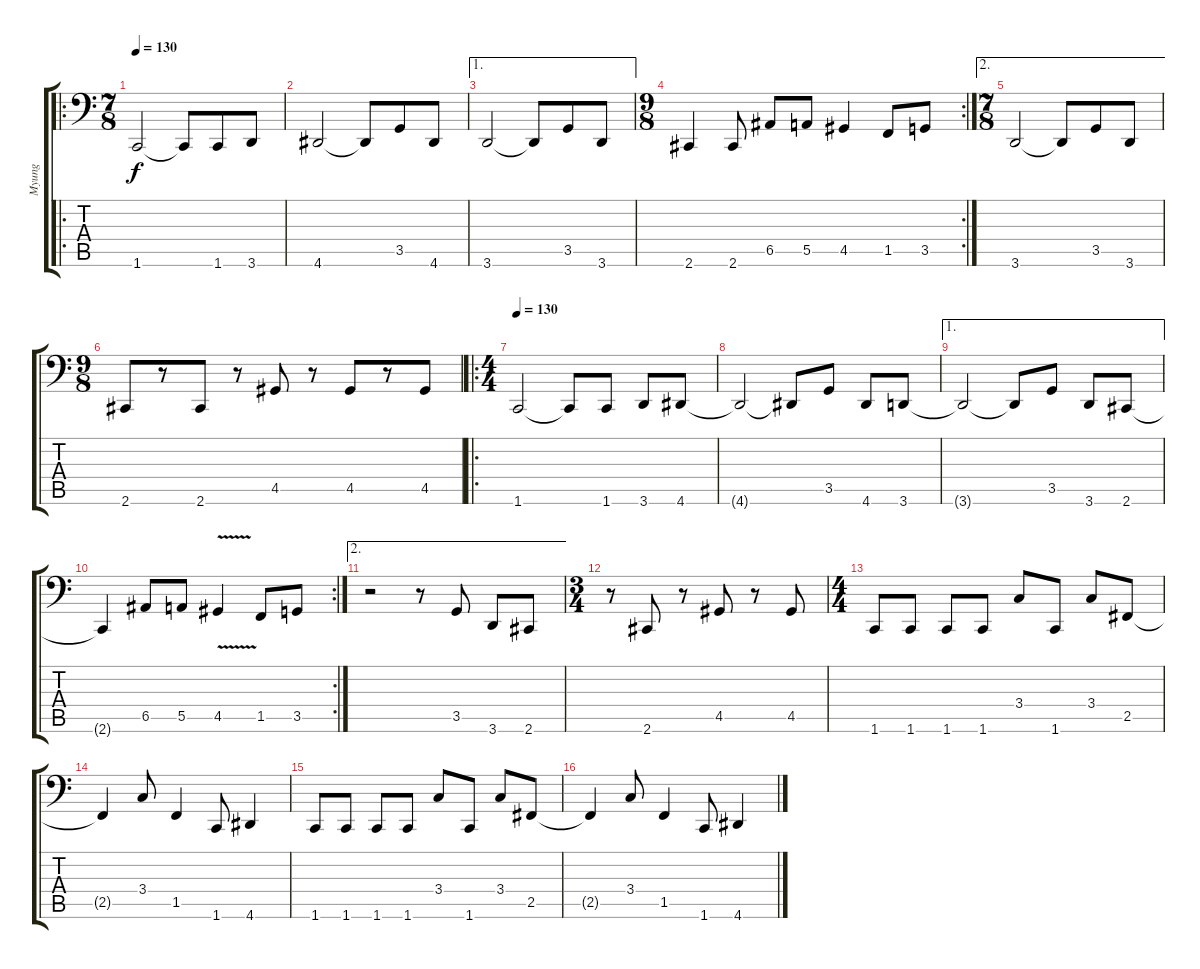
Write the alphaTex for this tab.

\track ("Myung" "Myung") {instrument electricbassfinger}
\staff {score tabs}
\tuning (C3 G2 D2 A1 E1 B0) {hide}
\ro
\ts (7 8)
\tempo 130
\clef f4
\ks c
1.6.2{dy f} 1.6{t}.8 1.6.8 3.6.8 |
4.6.2 4.6{t}.8 3.5.8 4.6.8 |
\ae 1
3.6.2 3.6{t}.8 3.5.8 3.6.8 |
\rc 2
\ts (9 8)
2.6.4 2.6.8 6.5.8 5.5.8 4.5.4 1.5.8 3.5.8 |
\ae 2
\ts (7 8)
3.6.2 3.6{t}.8 3.5.8 3.6.8 |
\ts (9 8)
2.6.8 r.8 2.6.8 r.8 4.5.8 r.8 4.5.8 r.8 4.5.8 |
\ro
\ts (4 4)
\tempo 130
1.6.2 1.6{t}.8 1.6.8 3.6.8 4.6.8 |
4.6{t}.2 4.6{t}.8 3.5.8 4.6.8 3.6.8 |
\ae 1
3.6{t}.2 3.6{t}.8 3.5.8 3.6.8 2.6.8 |
\rc 2
2.6{t}.4 6.5.8 5.5.8 4.5{v}.4 1.5.8 3.5.8 |
\ae 2
r.2 r.8 3.5.8 3.6.8 2.6.8 |
\ts (3 4)
r.8 2.6.8 r.8 4.5.8 r.8 4.5.8 |
\ts (4 4)
1.6.8 1.6.8 1.6.8 1.6.8 3.4.8 1.6.8 3.4.8 2.5.8 |
2.5{t}.4 3.4.8 1.5.4 1.6.8 4.6.4 |
1.6.8 1.6.8 1.6.8 1.6.8 3.4.8 1.6.8 3.4.8 2.5.8 |
2.5{t}.4 3.4.8 1.5.4 1.6.8 4.6.4
